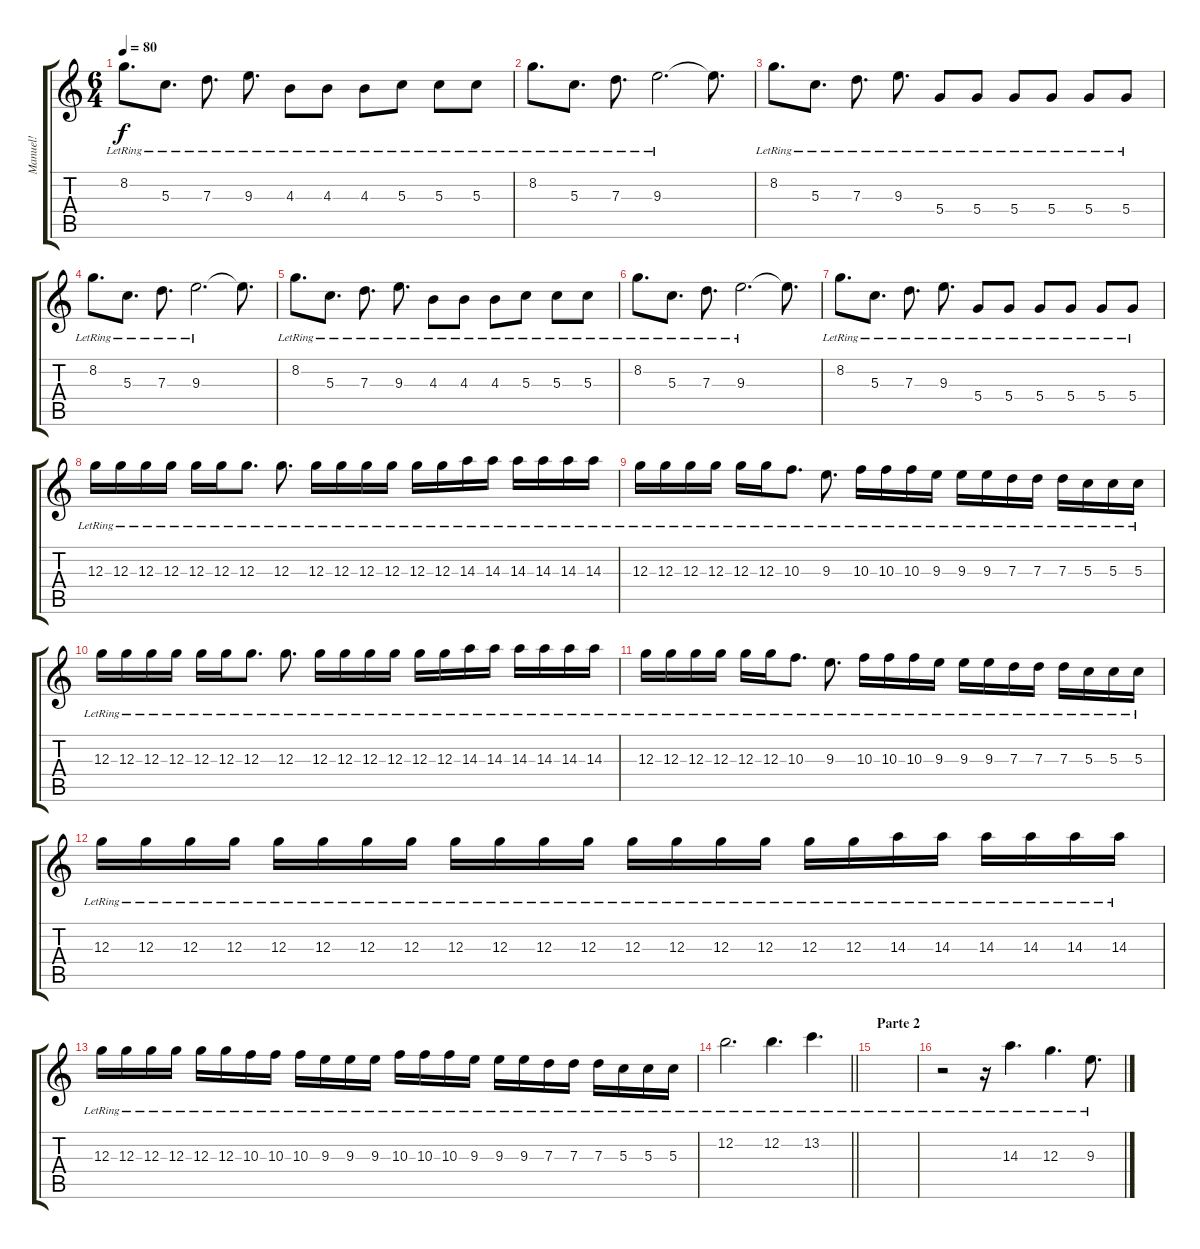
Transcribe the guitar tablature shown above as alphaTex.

\track ("Manuel!" "Manuel!") {instrument electricguitarclean}
\staff {score tabs}
\tuning (E4 B3 G3 D3 A2 E2) {hide}
\ts (6 4)
\tempo 80
\clef g2
\ks c
8.2{lr}.8{d dy f} 5.3{lr}.8{d} 7.3{lr}.8{d} 9.3{lr}.8{d} 4.3{lr}.8 4.3{lr}.8 4.3{lr}.8 5.3{lr}.8 5.3{lr}.8 5.3{lr}.8 |
8.2{lr}.8{d} 5.3{lr}.8{d} 7.3{lr}.8{d} 9.3{lr}.2{d} 9.3{t}.8{d} |
8.2{lr}.8{d} 5.3{lr}.8{d} 7.3{lr}.8{d} 9.3{lr}.8{d} 5.4{lr}.8 5.4{lr}.8 5.4{lr}.8 5.4{lr}.8 5.4{lr}.8 5.4{lr}.8 |
8.2{lr}.8{d} 5.3{lr}.8{d} 7.3{lr}.8{d} 9.3{lr}.2{d} 9.3{t}.8{d} |
8.2{lr}.8{d} 5.3{lr}.8{d} 7.3{lr}.8{d} 9.3{lr}.8{d} 4.3{lr}.8 4.3{lr}.8 4.3{lr}.8 5.3{lr}.8 5.3{lr}.8 5.3{lr}.8 |
8.2{lr}.8{d} 5.3{lr}.8{d} 7.3{lr}.8{d} 9.3{lr}.2{d} 9.3{t}.8{d} |
8.2{lr}.8{d} 5.3{lr}.8{d} 7.3{lr}.8{d} 9.3{lr}.8{d} 5.4{lr}.8 5.4{lr}.8 5.4{lr}.8 5.4{lr}.8 5.4{lr}.8 5.4{lr}.8 |
12.3{lr}.16 12.3{lr}.16 12.3{lr}.16 12.3{lr}.16 12.3{lr}.16 12.3{lr}.16 12.3{lr}.8{d} 12.3{lr}.8{d} 12.3{lr}.16 12.3{lr}.16 12.3{lr}.16 12.3{lr}.16 12.3{lr}.16 12.3{lr}.16 14.3{lr}.16 14.3{lr}.16 14.3{lr}.16 14.3{lr}.16 14.3{lr}.16 14.3{lr}.16 |
12.3{lr}.16 12.3{lr}.16 12.3{lr}.16 12.3{lr}.16 12.3{lr}.16 12.3{lr}.16 10.3{lr}.8{d} 9.3{lr}.8{d} 10.3{lr}.16 10.3{lr}.16 10.3{lr}.16 9.3{lr}.16 9.3{lr}.16 9.3{lr}.16 7.3{lr}.16 7.3{lr}.16 7.3{lr}.16 5.3{lr}.16 5.3{lr}.16 5.3{lr}.16 |
12.3{lr}.16 12.3{lr}.16 12.3{lr}.16 12.3{lr}.16 12.3{lr}.16 12.3{lr}.16 12.3{lr}.8{d} 12.3{lr}.8{d} 12.3{lr}.16 12.3{lr}.16 12.3{lr}.16 12.3{lr}.16 12.3{lr}.16 12.3{lr}.16 14.3{lr}.16 14.3{lr}.16 14.3{lr}.16 14.3{lr}.16 14.3{lr}.16 14.3{lr}.16 |
12.3{lr}.16 12.3{lr}.16 12.3{lr}.16 12.3{lr}.16 12.3{lr}.16 12.3{lr}.16 10.3{lr}.8{d} 9.3{lr}.8{d} 10.3{lr}.16 10.3{lr}.16 10.3{lr}.16 9.3{lr}.16 9.3{lr}.16 9.3{lr}.16 7.3{lr}.16 7.3{lr}.16 7.3{lr}.16 5.3{lr}.16 5.3{lr}.16 5.3{lr}.16 |
12.3{lr}.16 12.3{lr}.16 12.3{lr}.16 12.3{lr}.16 12.3{lr}.16 12.3{lr}.16 12.3{lr}.16 12.3{lr}.16 12.3{lr}.16 12.3{lr}.16 12.3{lr}.16 12.3{lr}.16 12.3{lr}.16 12.3{lr}.16 12.3{lr}.16 12.3{lr}.16 12.3{lr}.16 12.3{lr}.16 14.3{lr}.16 14.3{lr}.16 14.3{lr}.16 14.3{lr}.16 14.3{lr}.16 14.3{lr}.16 |
12.3{lr}.16 12.3{lr}.16 12.3{lr}.16 12.3{lr}.16 12.3{lr}.16 12.3{lr}.16 10.3{lr}.16 10.3{lr}.16 10.3{lr}.16 9.3{lr}.16 9.3{lr}.16 9.3{lr}.16 10.3{lr}.16 10.3{lr}.16 10.3{lr}.16 9.3{lr}.16 9.3{lr}.16 9.3{lr}.16 7.3{lr}.16 7.3{lr}.16 7.3{lr}.16 5.3{lr}.16 5.3{lr}.16 5.3{lr}.16 |
\barLineRight lightlight
12.2{lr}.2{d} 12.2{lr}.4{d} 13.2{lr}.4{d} |
\section ("" "Parte 2")
|
r.2 r.16 14.3{lr}.4{d} 12.3{lr}.4{d} 9.3{lr}.8{d}
